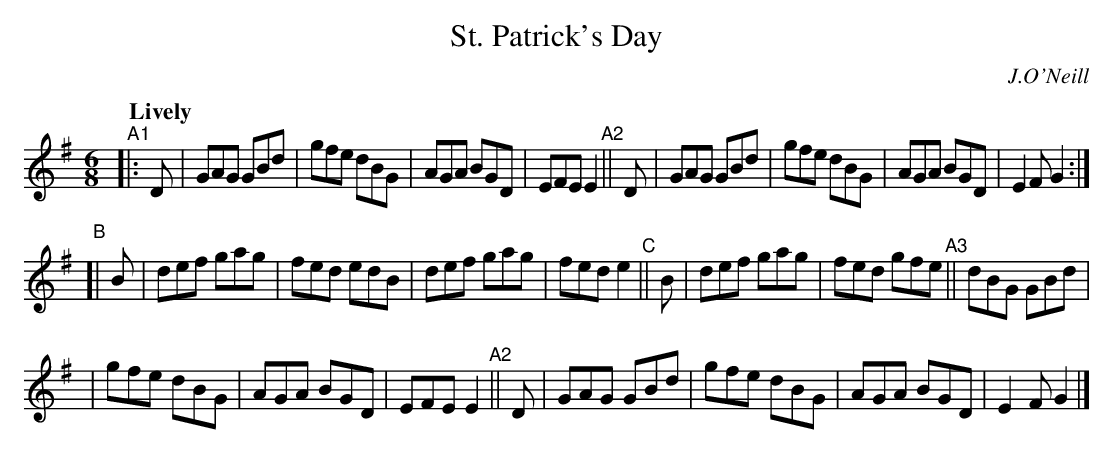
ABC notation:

X:1
T: St. Patrick's Day
O: J.O'Neill
Q: "Lively"
M: 6/8
L: 1/8
K:G
"^A1"|: D |  GAG GBd | gfe dBG | AGA BGD | EFE E2 \
"^A2"|| D | GAG GBd | gfe dBG | AGA BGD | E2F G2 :|
"^B"[| B \
| def gag | fed edB | def gag | fed e2 "^C"|| B \
| def gag | fed gfe "^A3"|| dBG GBd |
| gfe dBG | AGA BGD | EFE E2 "^A2"|| D \
| GAG GBd | gfe dBG | AGA BGD | E2F G2 |]
